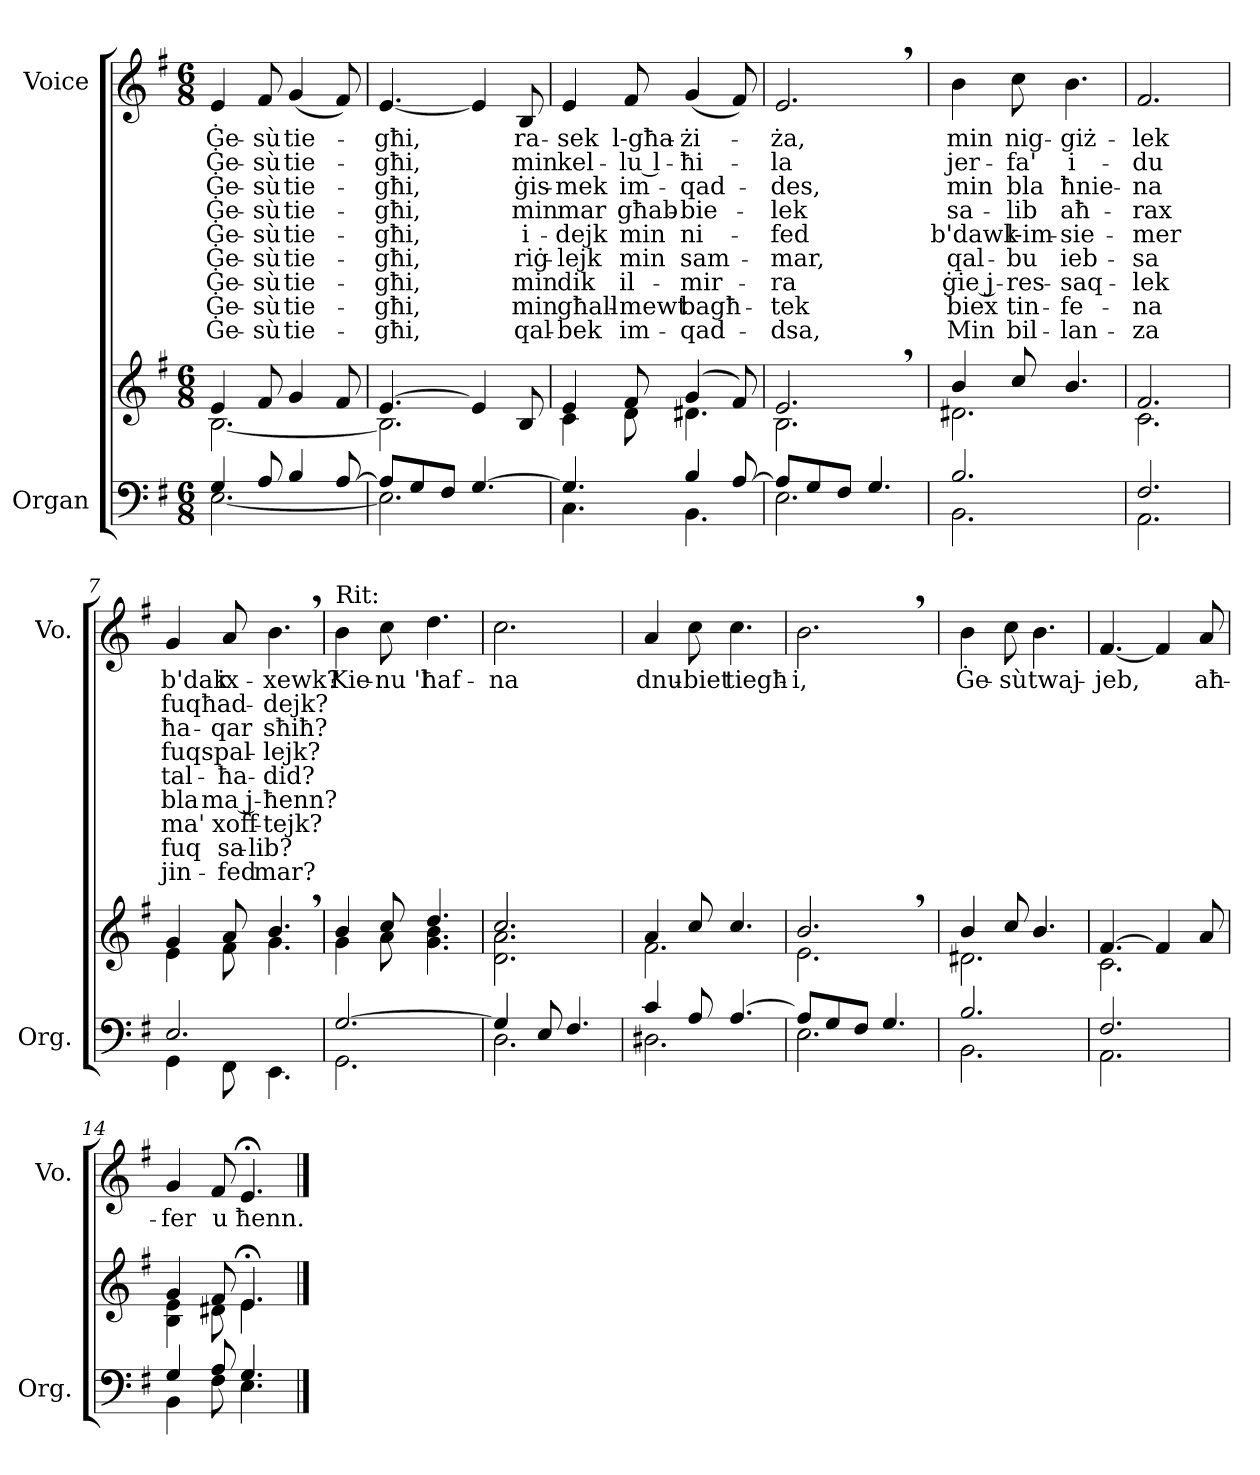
**kern	**kern	**kern	**text	**text	**text	**text	**text	**text	**text	**text	**text
*part2	*part2	*part1	*part1	*part1	*part1	*part1	*part1	*part1	*part1	*part1	*part1
*staff3	*staff2	*staff1	*staff1	*staff1	*staff1	*staff1	*staff1	*staff1	*staff1	*staff1	*staff1
*I"Organ	*	*I"Voice	*	*	*	*	*	*	*	*	*
*I'Org.	*	*I'Vo.	*	*	*	*	*	*	*	*	*
*clefF4	*clefG2	*clefG2	*	*	*	*	*	*	*	*	*
*k[f#]	*k[f#]	*k[f#]	*	*	*	*	*	*	*	*	*
*M6/8	*M6/8	*M6/8	*	*	*	*	*	*	*	*	*
=1	=1	=1	=1	=1	=1	=1	=1	=1	=1	=1	=1
*^	*^	*	*	*	*	*	*	*	*	*	*
4G/	[2.E\	4e/	[2.B\	4e/	Ġe-	Ġe-	Ġe-	Ġe-	Ġe-	Ġe-	Ġe-	Ġe-	Ġe-
8A/	.	8f#/	.	8f#/	-sù	-sù	-sù	-sù	-sù	-sù	-sù	-sù	-sù
4B/	.	4g/	.	(4g/	tie-	tie-	tie-	tie-	tie-	tie-	tie-	tie-	tie-
[8A/	.	8f#/	.	8f#/)	.	.	.	.	.	.	.	.	.
=2	=2	=2	=2	=2	=2	=2	=2	=2	=2	=2	=2	=2	=2
8A/L]	2.E\]	[4.e/	2.B\]	[4.e/	-għi,	-għi,	-għi,	-għi,	-għi,	-għi,	-għi,	-għi,	-għi,
8G/	.	.	.	.	.	.	.	.	.	.	.	.	.
8F#/J	.	.	.	.	.	.	.	.	.	.	.	.	.
[4.G/	.	4e/]	.	4e/]	.	.	.	.	.	.	.	.	.
.	.	8B/	.	8B/	ra-	min	ġis-	min	i-	riġ-	min	min	qal-
=3	=3	=3	=3	=3	=3	=3	=3	=3	=3	=3	=3	=3	=3
4.G/]	4.C\	4e/	4c\	4e/	-sek	kel-	-mek	mar	-dejk	-lejk	dik	għall-	-bek
.	.	8f#/	8d\	8f#/	l-għa-	-lu l-	im-	għab-	min	min	il-	-mewt	im-
4B/	4.BB\	(4g/	4.d#X\	(4g/	-żi-	-ħi-	-qad-	-bie-	ni-	sam-	-mir-	bagħ-	-qad-
[8A/	.	8f#/)	.	8f#/)	.	.	.	.	.	.	.	.	.
=4	=4	=4	=4	=4	=4	=4	=4	=4	=4	=4	=4	=4	=4
8A/L]	2.E\	2.e,/	2.B\	2.e,/	-ża,	-la	-des,	-lek	-fed	-mar,	-ra	-tek	-dsa,
8G/	.	.	.	.	.	.	.	.	.	.	.	.	.
8F#/J	.	.	.	.	.	.	.	.	.	.	.	.	.
4.G/	.	.	.	.	.	.	.	.	.	.	.	.	.
=5	=5	=5	=5	=5	=5	=5	=5	=5	=5	=5	=5	=5	=5
2.B/	2.BB\	4b/	2.d#X\	4b\	min	jer-	min	sa-	b'dawk	qal-	ġie j-	biex	Min
.	.	8cc/	.	8cc\	nig-	-fa'	bla	-lib	l-im-	-bu	-res-	tin-	bil-
.	.	4.b/	.	4.b\	-giż-	i-	ħnie-	aħ-	-sie-	ieb-	-saq-	-fe-	-lan-
=6	=6	=6	=6	=6	=6	=6	=6	=6	=6	=6	=6	=6	=6
2.F#/	2.AA\	2.f#/	2.c\	2.f#/	-lek	-du	-na	-rax	-mer	-sa	-lek	-na	-za
=7	=7	=7	=7	=7	=7	=7	=7	=7	=7	=7	=7	=7	=7
2.E/	4GG\	4g/	4e\	4g/	b'dak	fuq	ħa-	fuq	tal-	bla	ma'	fuq	jin-
.	8FF#\	8a/	8f#\	8a/	ix-	ħad-	-qar	spal-	-ħa-	ma j-	xoff-	sa-	-fed
.	4.EE\	4.b,/	4.g\	4.b,\	-xewk?	-dejk?	sħiħ?	-lejk?	-did?	-ħenn?	-tejk?	-lib?	mar?
=8	=8	=8	=8	=8	=8	=8	=8	=8	=8	=8	=8	=8	=8
!	!	!	!	!LO:TX:a:t=Rit&colon;	!	!	!	!	!	!	!	!	!
[2.G/	2.GG\	4b/	4g\	4b\	Kie-	.	.	.	.	.	.	.	.
.	.	8cc/	8a\	8cc\	-nu 'l	.	.	.	.	.	.	.	.
.	.	4.dd/	4.g\ 4.b\	4.dd\	ħaf-	.	.	.	.	.	.	.	.
=9	=9	=9	=9	=9	=9	=9	=9	=9	=9	=9	=9	=9	=9
4G/]	2.D\	2.cc/	2.d\ 2.a\	2.cc\	-na	.	.	.	.	.	.	.	.
8E/	.	.	.	.	.	.	.	.	.	.	.	.	.
4.F#/	.	.	.	.	.	.	.	.	.	.	.	.	.
=10	=10	=10	=10	=10	=10	=10	=10	=10	=10	=10	=10	=10	=10
4c/	2.D#X\	4a/	2.f#\	4a/	dnu-	.	.	.	.	.	.	.	.
8A/	.	8cc/	.	8cc\	-biet	.	.	.	.	.	.	.	.
[4.A/	.	4.cc/	.	4.cc\	tiegħ-	.	.	.	.	.	.	.	.
=11	=11	=11	=11	=11	=11	=11	=11	=11	=11	=11	=11	=11	=11
8A/L]	2.E\	2.b,/	2.e\	2.b,\	-i,	.	.	.	.	.	.	.	.
8G/	.	.	.	.	.	.	.	.	.	.	.	.	.
8F#/J	.	.	.	.	.	.	.	.	.	.	.	.	.
4.G/	.	.	.	.	.	.	.	.	.	.	.	.	.
=12	=12	=12	=12	=12	=12	=12	=12	=12	=12	=12	=12	=12	=12
2.B/	2.BB\	4b/	2.d#X\	4b\	Ġe-	.	.	.	.	.	.	.	.
.	.	8cc/	.	8cc\	-sù	.	.	.	.	.	.	.	.
.	.	4.b/	.	4.b\	twaj-	.	.	.	.	.	.	.	.
=13	=13	=13	=13	=13	=13	=13	=13	=13	=13	=13	=13	=13	=13
2.F#/	2.AA\	[4.f#/	2.c\	[4.f#/	-jeb,	.	.	.	.	.	.	.	.
.	.	4f#/]	.	4f#/]	.	.	.	.	.	.	.	.	.
.	.	8a/	.	8a/	aħ-	.	.	.	.	.	.	.	.
=14	=14	=14	=14	=14	=14	=14	=14	=14	=14	=14	=14	=14	=14
4G/	4BB\	4g/	4B\ 4e\	4g/	-fer	.	.	.	.	.	.	.	.
8A/	8F#\	8f#/	8d#X\	8f#/	u	.	.	.	.	.	.	.	.
4.G/	4.E\	4.e;</	4.e\	4.e;</	ħenn.	.	.	.	.	.	.	.	.
*v	*v	*	*	*	*	*	*	*	*	*	*	*	*
*	*v	*v	*	*	*	*	*	*	*	*	*	*
==	==	==	==	==	==	==	==	==	==	==	==
*-	*-	*-	*-	*-	*-	*-	*-	*-	*-	*-	*-
